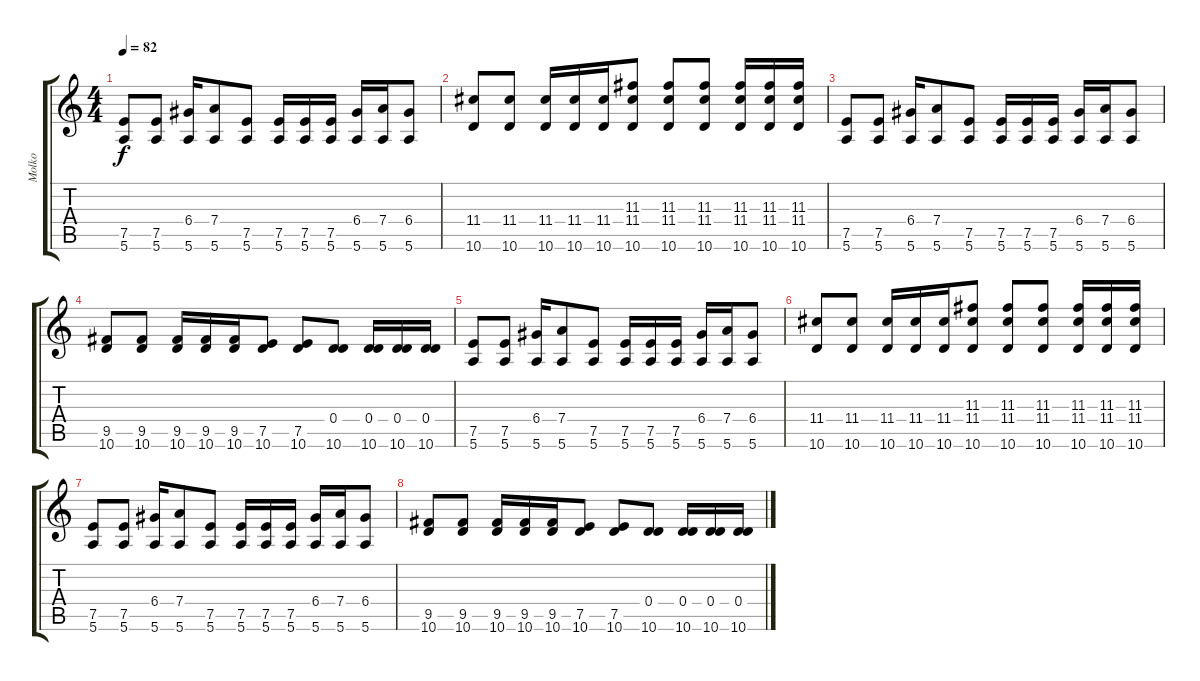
\track ("Molko" "Molko") {instrument electricguitarclean}
\staff {score tabs}
\tuning (E4 B3 G3 D3 A2 E2) {hide}
\ts (4 4)
\tempo 82
\clef g2
\ks c
(7.5 5.6).8{dy f instrument electricguitarclean} (7.5 5.6).8 (6.4 5.6).16 (7.4 5.6).8 (7.5 5.6).8 (7.5 5.6).16 (7.5 5.6).16 (7.5 5.6).16 (6.4 5.6).16 (7.4 5.6).16 (6.4 5.6).8 |
(11.4 10.6).8 (11.4 10.6).8 (11.4 10.6).16 (11.4 10.6).16 (11.4 10.6).16 (11.3 11.4 10.6).8 (11.3 11.4 10.6).8 (11.3 11.4 10.6).8 (11.3 11.4 10.6).16 (11.3 11.4 10.6).16 (11.3 11.4 10.6).16 |
(7.5 5.6).8 (7.5 5.6).8 (6.4 5.6).16 (7.4 5.6).8 (7.5 5.6).8 (7.5 5.6).16 (7.5 5.6).16 (7.5 5.6).16 (6.4 5.6).16 (7.4 5.6).16 (6.4 5.6).8 |
(9.5 10.6).8 (9.5 10.6).8 (9.5 10.6).16 (9.5 10.6).16 (9.5 10.6).16 (7.5 10.6).8 (7.5 10.6).8 (0.4 10.6).8 (0.4 10.6).16 (0.4 10.6).16 (0.4 10.6).16 |
(7.5 5.6).8 (7.5 5.6).8 (6.4 5.6).16 (7.4 5.6).8 (7.5 5.6).8 (7.5 5.6).16 (7.5 5.6).16 (7.5 5.6).16 (6.4 5.6).16 (7.4 5.6).16 (6.4 5.6).8 |
(11.4 10.6).8 (11.4 10.6).8 (11.4 10.6).16 (11.4 10.6).16 (11.4 10.6).16 (11.3 11.4 10.6).8 (11.3 11.4 10.6).8 (11.3 11.4 10.6).8 (11.3 11.4 10.6).16 (11.3 11.4 10.6).16 (11.3 11.4 10.6).16 |
(7.5 5.6).8 (7.5 5.6).8 (6.4 5.6).16 (7.4 5.6).8 (7.5 5.6).8 (7.5 5.6).16 (7.5 5.6).16 (7.5 5.6).16 (6.4 5.6).16 (7.4 5.6).16 (6.4 5.6).8 |
(9.5 10.6).8 (9.5 10.6).8 (9.5 10.6).16 (9.5 10.6).16 (9.5 10.6).16 (7.5 10.6).8 (7.5 10.6).8 (0.4 10.6).8 (0.4 10.6).16 (0.4 10.6).16 (0.4 10.6).16
